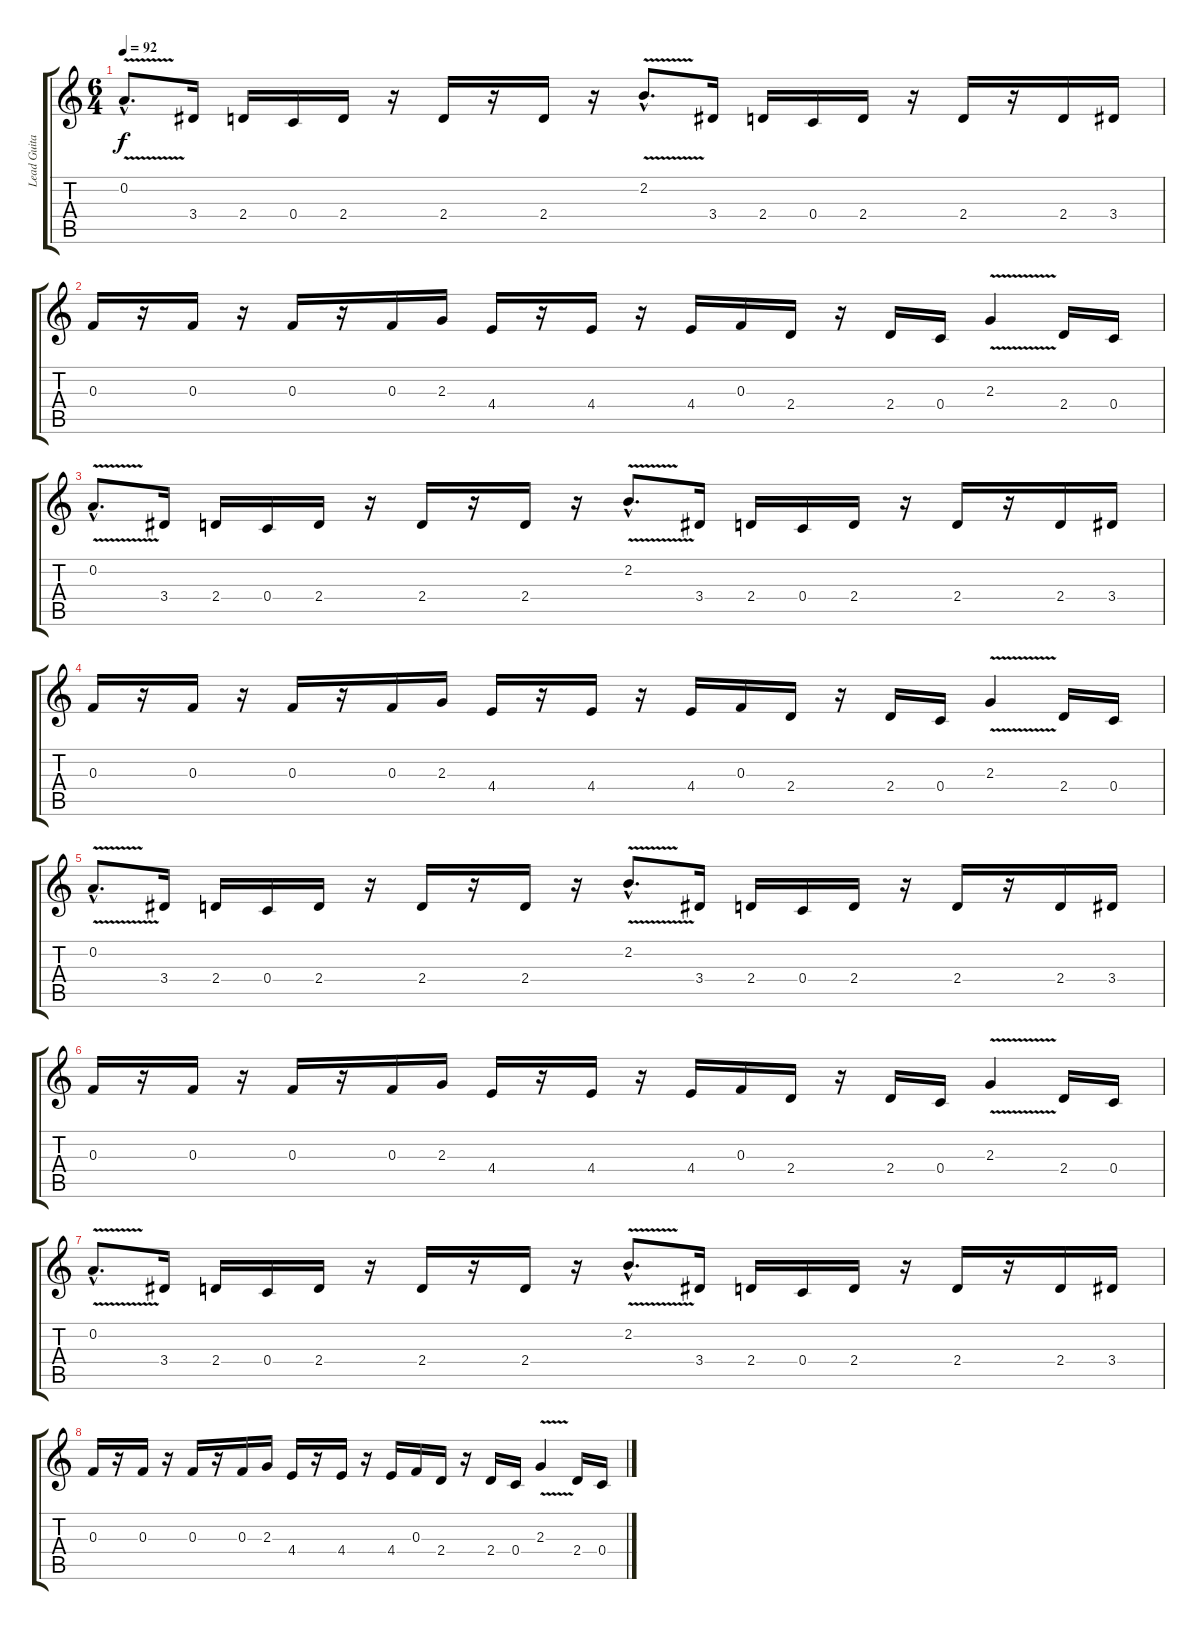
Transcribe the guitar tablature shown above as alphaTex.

\track ("Lead Guitar (Demir)" "Lead Guita") {instrument overdrivenguitar}
\staff {score tabs}
\tuning (D4 A3 F3 C3 G2 D2) {hide}
\ts (6 4)
\tempo 92
\clef g2
\ks c
0.2{v hac}.8{d dy f instrument guitarharmonics} 3.4.16{instrument overdrivenguitar} 2.4.16 0.4.16 2.4.16 r.16 2.4.16 r.16 2.4.16 r.16 2.2{v hac}.8{d instrument guitarharmonics} 3.4.16{instrument overdrivenguitar} 2.4.16 0.4.16 2.4.16 r.16 2.4.16 r.16 2.4.16 3.4.16 |
0.3.16 r.16 0.3.16 r.16 0.3.16 r.16 0.3.16 2.3.16 4.4.16 r.16 4.4.16 r.16 4.4.16 0.3.16 2.4.16 r.16 2.4.16 0.4.16 2.3{v}.4{instrument guitarharmonics} 2.4.16{instrument overdrivenguitar} 0.4.16 |
0.2{v hac}.8{d instrument guitarharmonics} 3.4.16{instrument overdrivenguitar} 2.4.16 0.4.16 2.4.16 r.16 2.4.16 r.16 2.4.16 r.16 2.2{v hac}.8{d instrument guitarharmonics} 3.4.16{instrument overdrivenguitar} 2.4.16 0.4.16 2.4.16 r.16 2.4.16 r.16 2.4.16 3.4.16 |
0.3.16 r.16 0.3.16 r.16 0.3.16 r.16 0.3.16 2.3.16 4.4.16 r.16 4.4.16 r.16 4.4.16 0.3.16 2.4.16 r.16 2.4.16 0.4.16 2.3{v}.4{instrument guitarharmonics} 2.4.16{instrument overdrivenguitar} 0.4.16 |
0.2{v hac}.8{d instrument guitarharmonics} 3.4.16{instrument overdrivenguitar} 2.4.16 0.4.16 2.4.16 r.16 2.4.16 r.16 2.4.16 r.16 2.2{v hac}.8{d instrument guitarharmonics} 3.4.16{instrument overdrivenguitar} 2.4.16 0.4.16 2.4.16 r.16 2.4.16 r.16 2.4.16 3.4.16 |
0.3.16 r.16 0.3.16 r.16 0.3.16 r.16 0.3.16 2.3.16 4.4.16 r.16 4.4.16 r.16 4.4.16 0.3.16 2.4.16 r.16 2.4.16 0.4.16 2.3{v}.4{instrument guitarharmonics} 2.4.16{instrument overdrivenguitar} 0.4.16 |
0.2{v hac}.8{d instrument guitarharmonics} 3.4.16{instrument overdrivenguitar} 2.4.16 0.4.16 2.4.16 r.16 2.4.16 r.16 2.4.16 r.16 2.2{v hac}.8{d instrument guitarharmonics} 3.4.16{instrument overdrivenguitar} 2.4.16 0.4.16 2.4.16 r.16 2.4.16 r.16 2.4.16 3.4.16 |
0.3.16 r.16 0.3.16 r.16 0.3.16 r.16 0.3.16 2.3.16 4.4.16 r.16 4.4.16 r.16 4.4.16 0.3.16 2.4.16 r.16 2.4.16 0.4.16 2.3{v}.4{instrument guitarharmonics} 2.4.16{instrument overdrivenguitar} 0.4.16
